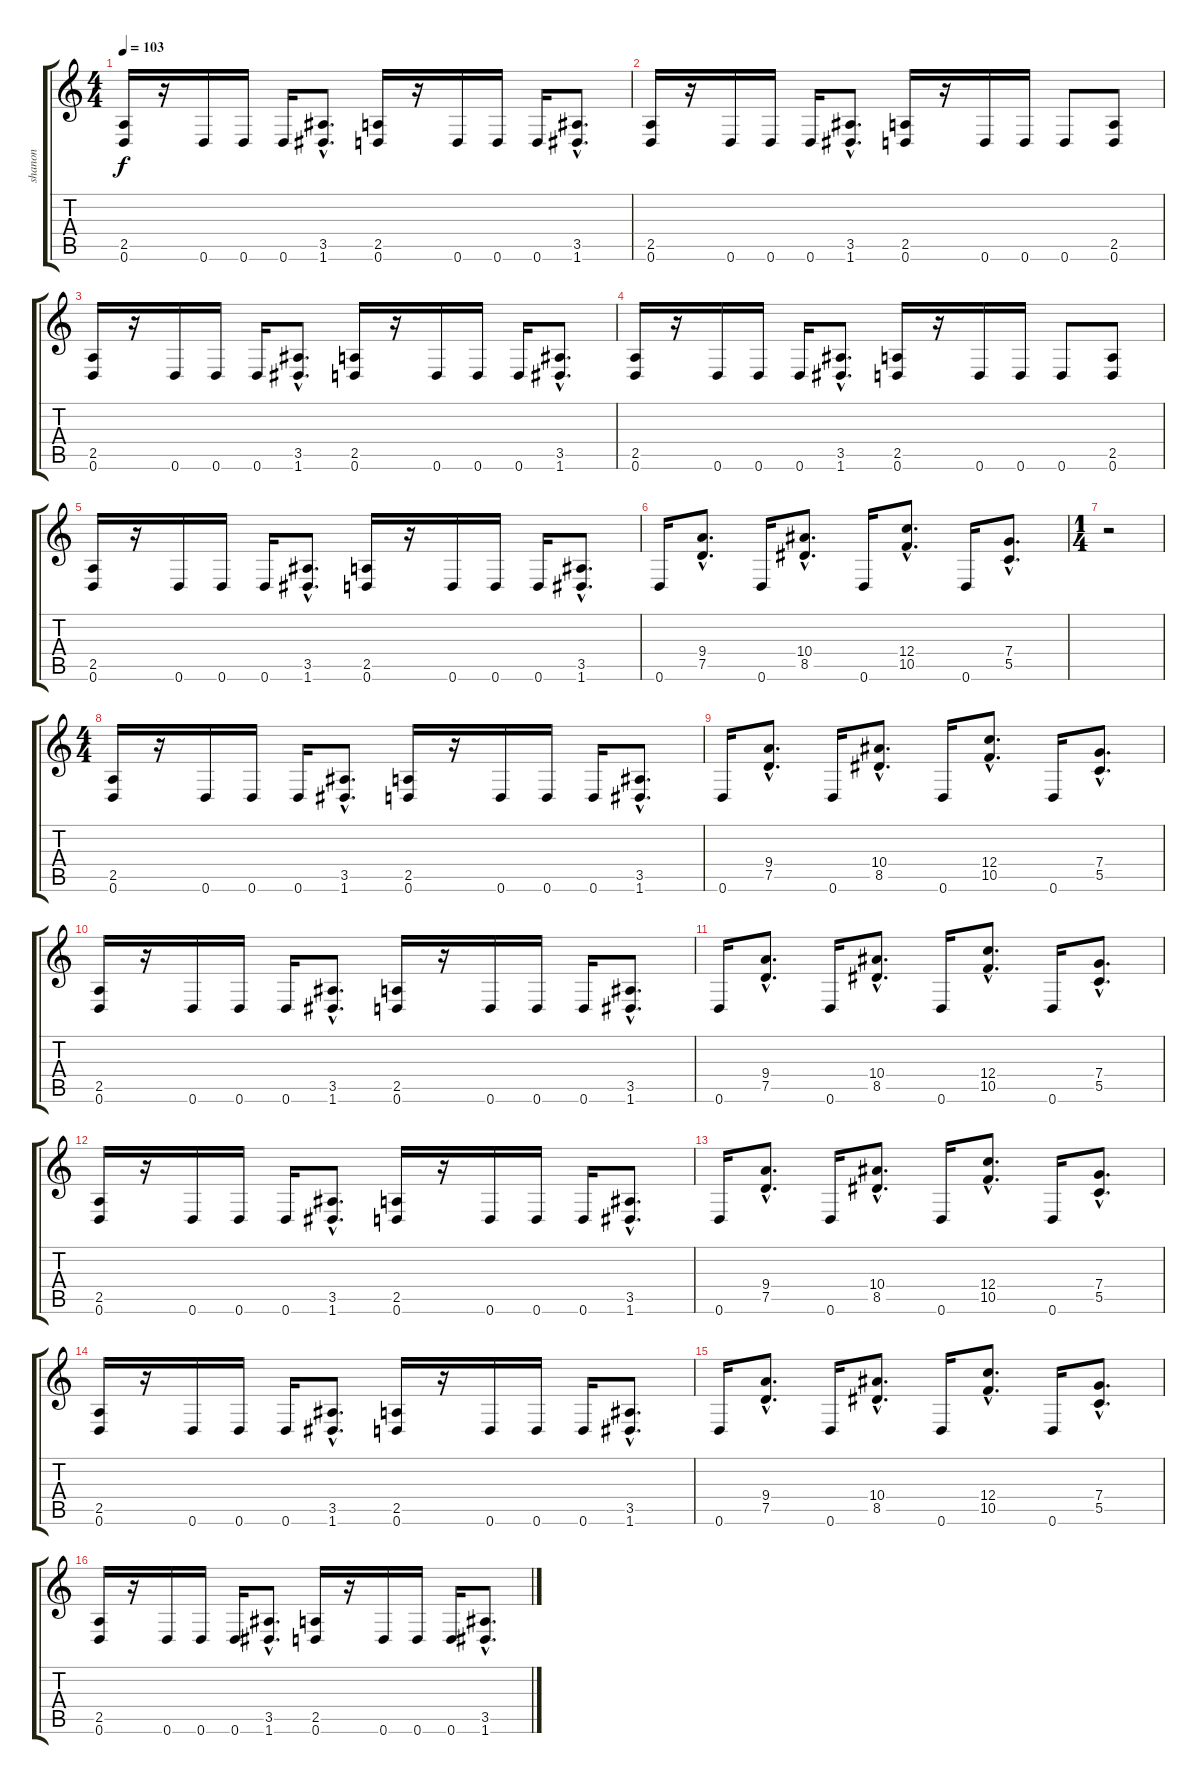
\track ("shanon" "shanon") {instrument distortionguitar}
\staff {score tabs}
\tuning (D4 A3 F3 C3 G2 D2) {hide}
\ts (4 4)
\tempo 103
\clef g2
\ks c
(2.5 0.6).16{dy f} r.16 0.6.16 0.6.16 0.6.16 (3.5{hac} 1.6{hac}).8{d} (2.5 0.6).16 r.16 0.6.16 0.6.16 0.6.16 (3.5{hac} 1.6{hac}).8{d} |
(2.5 0.6).16 r.16 0.6.16 0.6.16 0.6.16 (3.5{hac} 1.6{hac}).8{d} (2.5 0.6).16 r.16 0.6.16 0.6.16 0.6.8 (2.5 0.6).8 |
(2.5 0.6).16 r.16 0.6.16 0.6.16 0.6.16 (3.5{hac} 1.6{hac}).8{d} (2.5 0.6).16 r.16 0.6.16 0.6.16 0.6.16 (3.5{hac} 1.6{hac}).8{d} |
(2.5 0.6).16 r.16 0.6.16 0.6.16 0.6.16 (3.5{hac} 1.6{hac}).8{d} (2.5 0.6).16 r.16 0.6.16 0.6.16 0.6.8 (2.5 0.6).8 |
(2.5 0.6).16 r.16 0.6.16 0.6.16 0.6.16 (3.5{hac} 1.6{hac}).8{d} (2.5 0.6).16 r.16 0.6.16 0.6.16 0.6.16 (3.5{hac} 1.6{hac}).8{d} |
0.6.16 (9.4{hac} 7.5{hac}).8{d} 0.6.16 (10.4{hac} 8.5{hac}).8{d} 0.6.16 (12.4{hac} 10.5{hac}).8{d} 0.6.16 (7.4{hac} 5.5{hac}).8{d} |
\ts (1 4)
r.2 |
\ts (4 4)
(2.5 0.6).16 r.16 0.6.16 0.6.16 0.6.16 (3.5{hac} 1.6{hac}).8{d} (2.5 0.6).16 r.16 0.6.16 0.6.16 0.6.16 (3.5{hac} 1.6{hac}).8{d} |
0.6.16 (9.4{hac} 7.5{hac}).8{d} 0.6.16 (10.4{hac} 8.5{hac}).8{d} 0.6.16 (12.4{hac} 10.5{hac}).8{d} 0.6.16 (7.4{hac} 5.5{hac}).8{d} |
(2.5 0.6).16 r.16 0.6.16 0.6.16 0.6.16 (3.5{hac} 1.6{hac}).8{d} (2.5 0.6).16 r.16 0.6.16 0.6.16 0.6.16 (3.5{hac} 1.6{hac}).8{d} |
0.6.16 (9.4{hac} 7.5{hac}).8{d} 0.6.16 (10.4{hac} 8.5{hac}).8{d} 0.6.16 (12.4{hac} 10.5{hac}).8{d} 0.6.16 (7.4{hac} 5.5{hac}).8{d} |
(2.5 0.6).16 r.16 0.6.16 0.6.16 0.6.16 (3.5{hac} 1.6{hac}).8{d} (2.5 0.6).16 r.16 0.6.16 0.6.16 0.6.16 (3.5{hac} 1.6{hac}).8{d} |
0.6.16 (9.4{hac} 7.5{hac}).8{d} 0.6.16 (10.4{hac} 8.5{hac}).8{d} 0.6.16 (12.4{hac} 10.5{hac}).8{d} 0.6.16 (7.4{hac} 5.5{hac}).8{d} |
(2.5 0.6).16 r.16 0.6.16 0.6.16 0.6.16 (3.5{hac} 1.6{hac}).8{d} (2.5 0.6).16 r.16 0.6.16 0.6.16 0.6.16 (3.5{hac} 1.6{hac}).8{d} |
0.6.16 (9.4{hac} 7.5{hac}).8{d} 0.6.16 (10.4{hac} 8.5{hac}).8{d} 0.6.16 (12.4{hac} 10.5{hac}).8{d} 0.6.16 (7.4{hac} 5.5{hac}).8{d} |
(2.5 0.6).16 r.16 0.6.16 0.6.16 0.6.16 (3.5{hac} 1.6{hac}).8{d} (2.5 0.6).16 r.16 0.6.16 0.6.16 0.6.16 (3.5{hac} 1.6{hac}).8{d}
